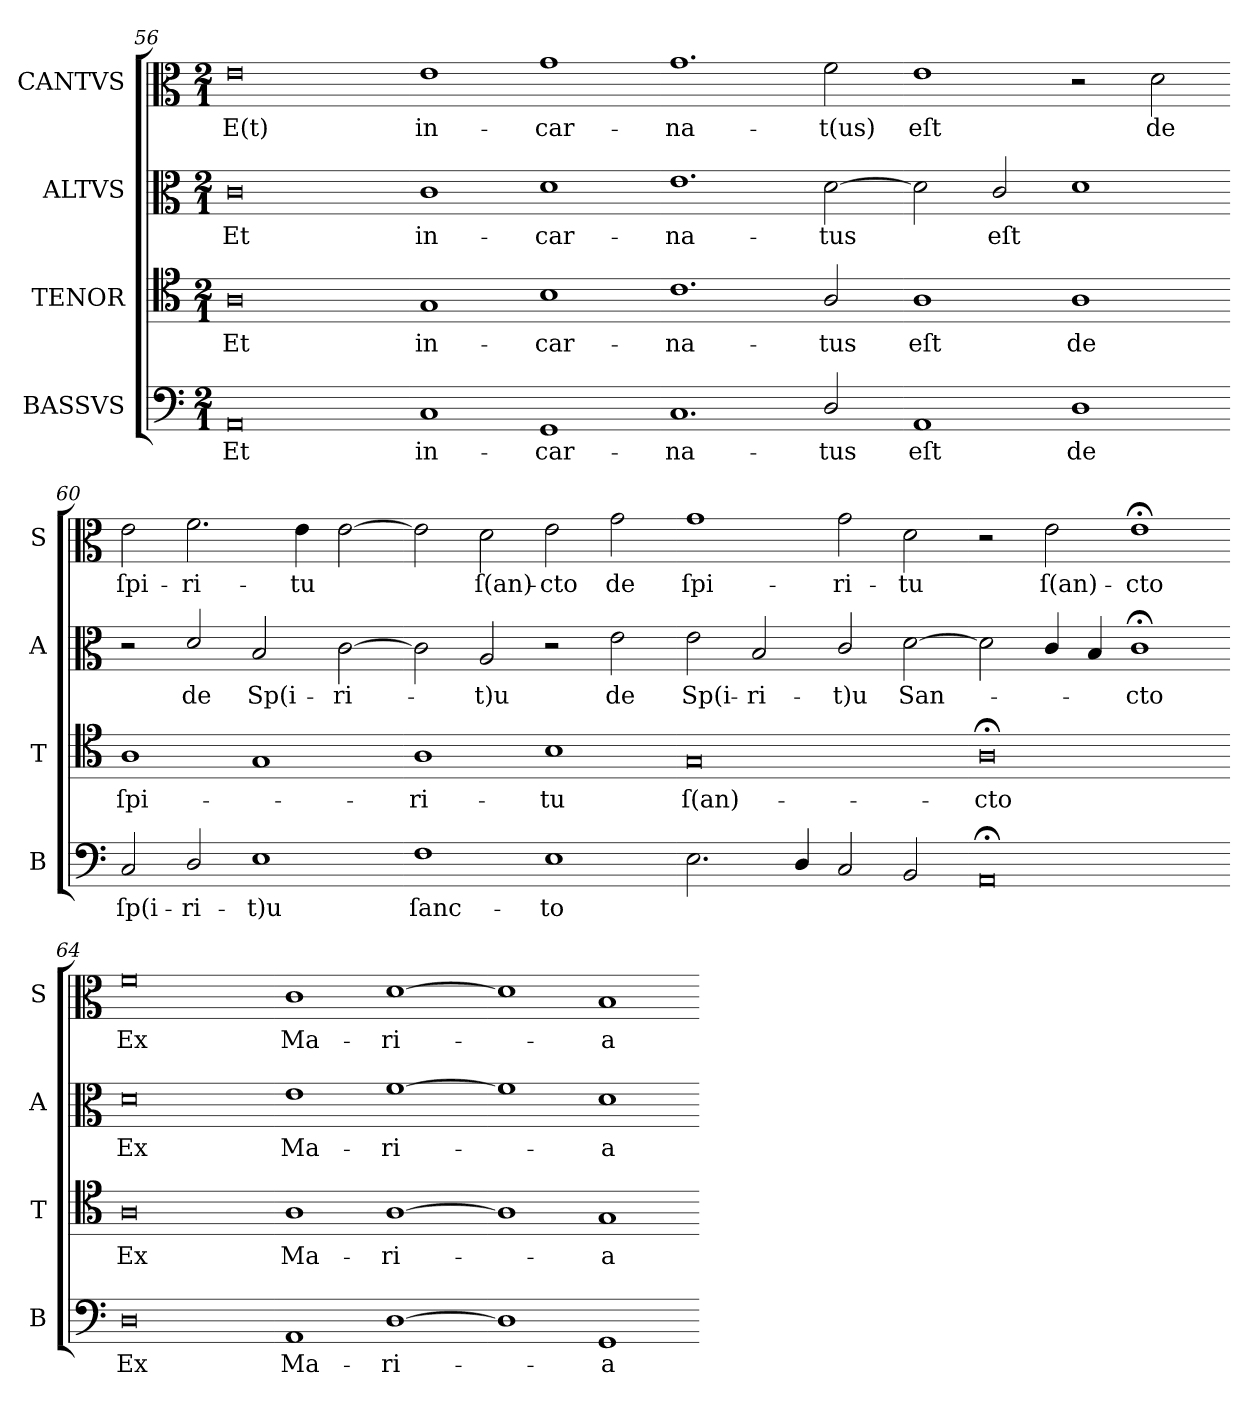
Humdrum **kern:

**kern	**text	**kern	**text	**kern	**text	**kern	**text
*part4	*part4	*part3	*part3	*part2	*part2	*part1	*part1
*staff4	*staff4	*staff3	*staff3	*staff2	*staff2	*staff1	*staff1
*I"BASSVS	*	*I"TENOR	*	*I"ALTVS	*	*I"CANTVS	*
*I'B	*	*I'T	*	*I'A	*	*I'S	*
*clefF4	*	*clefC4	*	*clefC3	*	*clefC3	*
*k[]	*	*k[]	*	*k[]	*	*k[]	*
*a:	*	*a:	*	*a:	*	*a:	*
*M2/1	*	*M2/1	*	*M2/1	*	*M2/1	*
=56	=56	=56	=56	=56	=56	=56	=56
0AA/	Et	0A\	Et	0c\	Et	0e\	E(t)
=57-	=57-	=57-	=57-	=57-	=57-	=57-	=57-
1C/	in-	1G/	in-	1c\	in-	1e\	in-
1GG/	-car-	1B\	-car-	1d\	-car-	1g\	-car-
=58-	=58-	=58-	=58-	=58-	=58-	=58-	=58-
1.C/	-na-	1.c\	-na-	1.e\	-na-	1.g\	-na-
2D/	-tus	2A/	-tus	[2d\	-tus	2f\	-t(us)
=59-	=59-	=59-	=59-	=59-	=59-	=59-	=59-
1AA/	eſt	1A\	eſt	2d\]	.	1e\	eſt
.	.	.	.	2c/	eſt	.	.
1D\	de	1A\	de	1d\	.	2r	.
.	.	.	.	.	.	2d\	de
=60-	=60-	=60-	=60-	=60-	=60-	=60-	=60-
2C/	ſp(i-	1A\	ſpi-	2r	.	2e\	ſpi-
2D/	-ri-	.	.	2d/	de	2.f\	-ri-
1E\	-t)u	1G/	.	2B/	Sp(i-	.	.
.	.	.	.	.	.	4e\	-tu
.	.	.	.	[2c\	-ri-	[2e\	.
=61-	=61-	=61-	=61-	=61-	=61-	=61-	=61-
1F\	ſanc-	1A\	-ri-	2c\]	.	2e\]	.
.	.	.	.	2A/	-t)u	2d\	ſ(an)-
1E\	-to	1B\	-tu	2r	.	2e\	-cto
!	!	!	!	!	!LO:LY:i	!	!LO:LY:i
.	.	.	.	2e\	de	2g\	de
=62-	=62-	=62-	=62-	=62-	=62-	=62-	=62-
!	!	!	!	!	!LO:LY:i	!	!LO:LY:i
2.E\	.	0G/	ſ(an)-	2e\	Sp(i-	1g\	ſpi-
!	!	!	!	!	!LO:LY:i	!	!
.	.	.	.	2B/	-ri-	.	.
4D/	.	.	.	.	.	.	.
!	!	!	!	!	!LO:LY:i	!	!LO:LY:i
2C/	.	.	.	2c/	-t)u	2g\	-ri-
!	!	!	!	!	!	!	!LO:LY:i
2BB/	.	.	.	[2d\	San-	2d\	-tu
=63-	=63-	=63-	=63-	=63-	=63-	=63-	=63-
0AA;</	.	0A;<\	-cto	2d\]	.	2r	.
!	!	!	!	!	!	!	!LO:LY:i
.	.	.	.	4c/	.	2e\	ſ(an)-
.	.	.	.	4B/	.	.	.
!	!	!	!	!	!	!	!LO:LY:i
.	.	.	.	1c;<\	-cto	1e;<\	-cto
=64-	=64-	=64-	=64-	=64-	=64-	=64-	=64-
0D\	Ex	0A\	Ex	0d\	Ex	0f\	Ex
=65-	=65-	=65-	=65-	=65-	=65-	=65-	=65-
1AA/	Ma-	1A\	Ma-	1e\	Ma-	1c\	Ma-
[1D\	-ri-	[1A\	-ri-	[1f\	-ri-	[1d\	-ri-
=66-	=66-	=66-	=66-	=66-	=66-	=66-	=66-
1D\]	.	1A\]	.	1f\]	.	1d\]	.
1GG/	-a	1G/	-a	1d\	-a	1B/	-a
=-	=-	=-	=-	=-	=-	=-	=-
*-	*-	*-	*-	*-	*-	*-	*-
